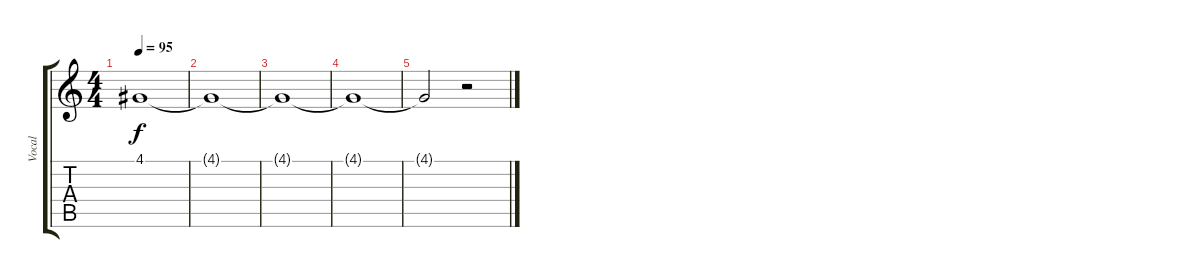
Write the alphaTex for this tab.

\track ("Vocal" "Vocal") {instrument violin}
\staff {score tabs}
\tuning (E4 B3 G3 D3 A2 E2) {hide}
\ts (4 4)
\tempo 95
\clef g2
\ks c
4.1.1{dy f} |
4.1{t}.1 |
4.1{t}.1 |
4.1{t}.1 |
4.1{t}.2 r.2
